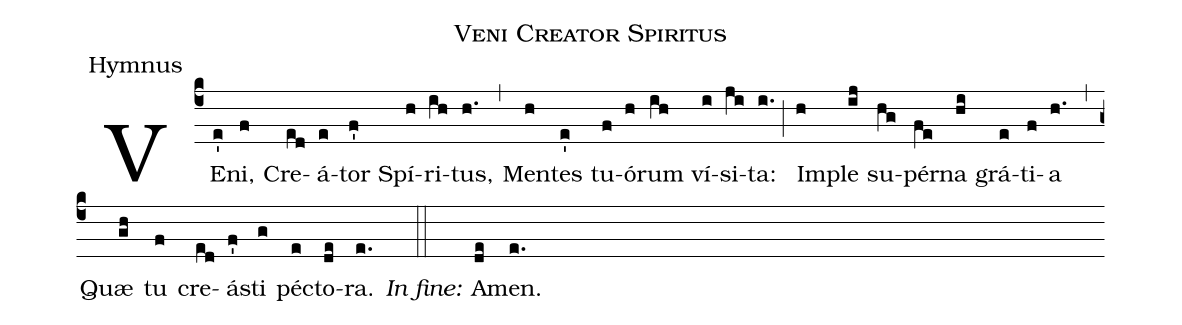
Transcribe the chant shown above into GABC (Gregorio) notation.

name:Veni Creator Spiritus;
office-part:Hymnus;
%%
(c4)
VE(e')ni,(f) Cre(ed)á(e)tor(f') Spí(h)ri(ih)tus,(h.) (,) Men(h)tes(e') tu(f)ó(h)rum(ih) ví(i)si(ji)ta:(i.) (;) Im(h)ple(ij) su(hg)pér(fe)na(hi) grá(e)ti(f)a(h.) (,) Quæ(gh) tu(f) cre(ed)á(f')sti(g) péc(e)to(de)ra.(e.) (::) <i>In fine:</i> {A}(de)men.(e.)
